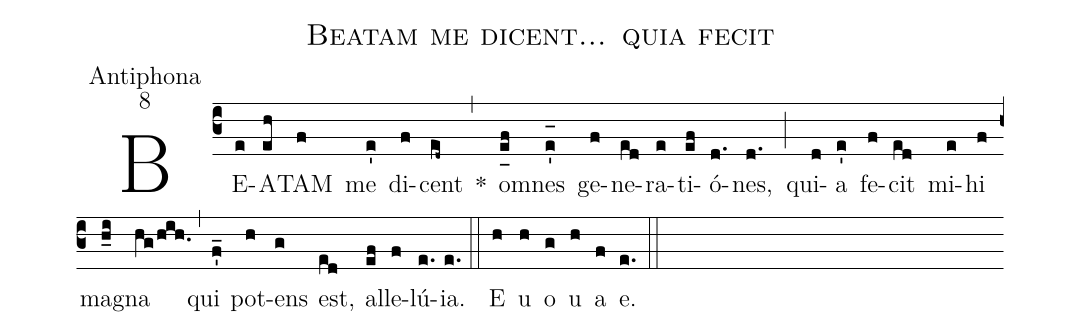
name:Beatam me dicent... quia fecit;
office-part:Antiphona;
mode:8;
%%
(c3) BE(e)A(eh)TAM(f) me(e') di(f)cent(ed~) *(,) o(e_[uh:l]f)mnes(e'_[oh:h]) ge(f)ne(ed)ra(e)ti(ef)ó(d.)nes,(d.) (;) qui(d)a(e') fe(f)cit(ed) mi(e)hi(f) ma(h_i)gna(hg/hih.) (,) qui(f'_) pot(h)ens(g) est,(ed) al(ef)le(f)lú(e.){ia}.(e.) (::) <eu>E(h) u(h) o(g) u(h) a(f) e.</eu>(e.) (::)

%%dot added per Liber  U1961
